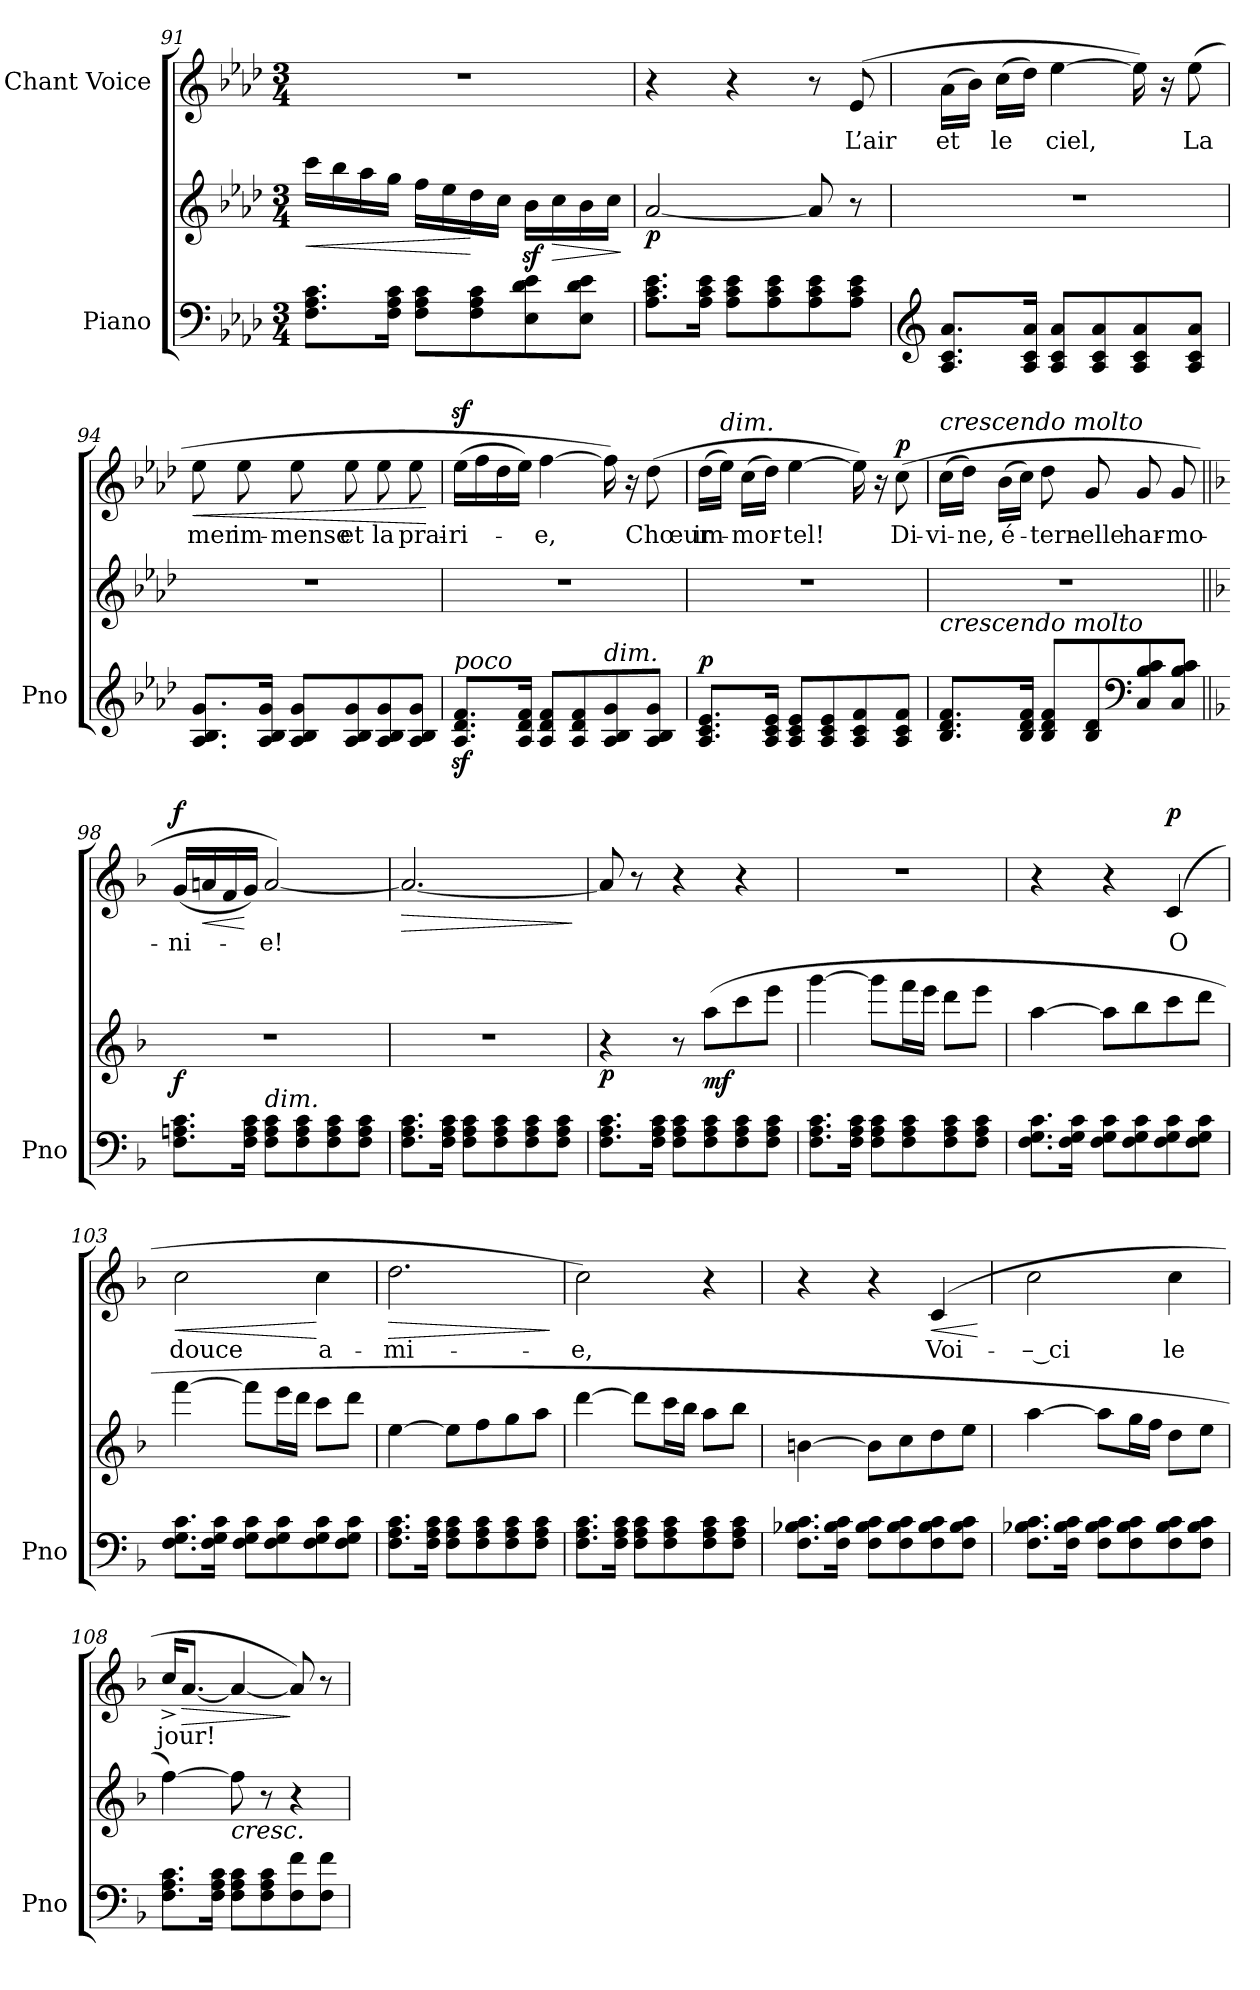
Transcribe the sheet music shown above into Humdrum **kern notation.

**kern	**kern	**dynam	**kern	**text	**dynam
*part2	*part2	*part2	*part1	*part1	*part1
*staff3	*staff2	*staff2/3	*staff1	*staff1	*staff1
*I"Piano	*	*	*I"Chant Voice	*	*
*I'Pno	*	*	*	*	*
*clefF4	*clefG2	*	*clefG2	*	*
*k[b-e-a-d-]	*k[b-e-a-d-]	*	*k[b-e-a-d-]	*	*
*M3/4	*M3/4	*	*M3/4	*	*
=91	=91	=91	=91	=91	=91
!	!	!LO:HP:b	!	!	!
8.F\ 8.A-\ 8.c\L	16ccc\LL	<	2.r	.	.
.	16bb-\	.	.	.	.
.	16aa-\	.	.	.	.
16F\ 16A-\ 16c\Jk	16gg\JJ	.	.	.	.
8F\ 8A-\ 8c\L	16ff\LL	.	.	.	.
.	16ee-\	.	.	.	.
8F\ 8A-\ 8c\	16dd-\	[	.	.	.
.	16cc\JJ	.	.	.	.
8E-\ 8d-\ 8e-\	16b-z<\LL	.	.	.	.
!	!	!LO:HP:b	!	!	!
.	16cc\	>	.	.	.
8E-\ 8d-\ 8e-\J	16b-\	.	.	.	.
.	16cc\JJ	.	.	.	.
.	.	]	.	.	.
=92	=92	=92	=92	=92	=92
!	!	!LO:DY:b	!	!	!
8.A-\ 8.c\ 8.e-\L	[2a-/	p	4r	.	.
16A-\ 16c\ 16e-\Jk	.	.	.	.	.
8A-\ 8c\ 8e-\L	.	.	4r	.	.
8A-\ 8c\ 8e-\	.	.	.	.	.
!	!	!	!	!	!LO:DY:a
!	!	!	!	!	!LO:DY:n=1:a
8A-\ 8c\ 8e-\	8a-/]	.	8r	.	other-dynamics p
8A-\ 8c\ 8e-\J	8r	.	(>8e-/	L’air	.
=93	=93	=93	=93	=93	=93
*clefG2	*	*	*	*	*
8.A-/ 8.c/ 8.a-/L	2.r	.	(16a-\LL	et	.
.	.	.	16b-\JJ)	.	.
.	.	.	(16cc\LL	le	.
16A-/ 16c/ 16a-/Jk	.	.	16dd-\JJ)	.	.
8A-/ 8c/ 8a-/L	.	.	[4ee-\	ciel,	.
8A-/ 8c/ 8a-/	.	.	.	.	.
8A-/ 8c/ 8a-/	.	.	16ee-\])	.	.
.	.	.	16r	.	.
8A-/ 8c/ 8a-/J	.	.	(8ee-\	La	.
=94	=94	=94	=94	=94	=94
!	!	!	!	!	!LO:HP:b
8.A-/ 8.B-/ 8.g/L	2.r	.	8ee-\	mer	<
.	.	.	8ee-\	im-	.
16A-/ 16B-/ 16g/Jk	.	.	.	.	.
8A-/ 8B-/ 8g/L	.	.	8ee-\	-mense	.
8A-/ 8B-/ 8g/	.	.	8ee-\	et	.
8A-/ 8B-/ 8g/	.	.	8ee-\	la	.
8A-/ 8B-/ 8g/J	.	.	8ee-\	prai-	.
.	.	.	.	.	[
=95	=95	=95	=95	=95	=95
!LO:TX:a:i:t=poco	!	!	!	!	!
8.A-/z> 8.d-/z> 8.f/z>L	2.r	.	(16ee-z>\LL	-ri-	.
.	.	.	16ff\	.	.
.	.	.	16dd-\	.	.
16A-/ 16d-/ 16f/Jk	.	.	16ee-\JJ)	.	.
8A-/ 8d-/ 8f/L	.	.	[4ff\	-e,	.
8A-/ 8d-/ 8f/	.	.	.	.	.
!LO:TX:a:i:t=dim.	!	!	!	!	!
8A-/ 8B-/ 8g/	.	.	16ff\])	.	.
.	.	.	16r	.	.
8A-/ 8B-/ 8g/J	.	.	(8dd-\	Chœur	.
=96	=96	=96	=96	=96	=96
!	!	!LO:DY:a=2	!	!	!
8.A-/ 8.c/ 8.e-/L	2.r	p	(16dd-\LL	im-	.
!	!	!	!LO:TX:a:i:t=dim.	!	!
.	.	.	16ee-\JJ)	.	.
.	.	.	(16cc\LL	-mor-	.
16A-/ 16c/ 16e-/Jk	.	.	16dd-\JJ)	.	.
8A-/ 8c/ 8e-/L	.	.	[4ee-\	-tel!	.
8A-/ 8c/ 8e-/	.	.	.	.	.
8A-/ 8c/ 8f/	.	.	16ee-\])	.	.
.	.	.	16r	.	.
!	!	!	!	!	!LO:DY:a
8A-/ 8c/ 8f/J	.	.	(8cc\	Di-	p
=97	=97	=97	=97	=97	=97
!	!	!	!LO:TX:a:i:t=crescendo molto	!	!
!	!LO:TX:b:i:t=crescendo molto	!	!	!	!
8.B-/ 8.d-/ 8.f/L	2.r	.	(16cc\LL	-vi-	.
.	.	.	16dd-\JJ)	-ne,	.
.	.	.	(16b-\LL	é-	.
16B-/ 16d-/ 16f/Jk	.	.	16cc\JJ)	.	.
8B-/ 8d-/ 8f/L	.	.	8dd-\	-tern-	.
8B-/ 8d-/	.	.	8g/	-elle	.
*clefF4	*	*	*	*	*
8C/ 8B-/ 8c/	.	.	8g/	har-	.
8C/ 8B-/ 8c/J	.	.	8g/	-mo-	.
=98||	=98||	=98||	=98||	=98||	=98||
*k[b-]	*k[b-]	*	*k[b-]	*	*
!	!	!LO:DY:b	!	!	!LO:DY:a
8.F\ 8.An\ 8.c\L	2.r	f	(16g/LL	-ni-	f
!	!	!	!	!	!LO:HP:b
.	.	.	16an/	.	<
.	.	.	16f/	.	.
16F\ 16A\ 16c\Jk	.	.	16g/JJ)	.	[
!LO:TX:a:i:t=dim.	!	!	!	!	!
8F\ 8A\ 8c\L	.	.	[2a/)	-e!	.
8F\ 8A\ 8c\	.	.	.	.	.
8F\ 8A\ 8c\	.	.	.	.	.
8F\ 8A\ 8c\J	.	.	.	.	.
=99	=99	=99	=99	=99	=99
!	!	!	!	!	!LO:HP:b
8.F\ 8.A\ 8.c\L	2.r	.	2.a/_	.	>
16F\ 16A\ 16c\Jk	.	.	.	.	.
8F\ 8A\ 8c\L	.	.	.	.	.
8F\ 8A\ 8c\	.	.	.	.	.
8F\ 8A\ 8c\	.	.	.	.	.
8F\ 8A\ 8c\J	.	.	.	.	.
.	.	.	.	.	]
=100	=100	=100	=100	=100	=100
!	!	!LO:DY:b	!	!	!
8.F\ 8.A\ 8.c\L	4r	p	8a/]	.	.
.	.	.	8r	.	.
16F\ 16A\ 16c\Jk	.	.	.	.	.
8F\ 8A\ 8c\L	8r	.	4r	.	.
!	!	!LO:DY:b	!	!	!
8F\ 8A\ 8c\	(8aa\L	mf	.	.	.
8F\ 8A\ 8c\	8ccc\	.	4r	.	.
8F\ 8A\ 8c\J	8eee\J	.	.	.	.
=101	=101	=101	=101	=101	=101
8.F\ 8.A\ 8.c\L	[4ggg\	.	2.r	.	.
16F\ 16A\ 16c\Jk	.	.	.	.	.
8F\ 8A\ 8c\L	8ggg\L]	.	.	.	.
8F\ 8A\ 8c\	16fff\L	.	.	.	.
.	16eee\JJ	.	.	.	.
8F\ 8A\ 8c\	8ddd\L	.	.	.	.
8F\ 8A\ 8c\J	8eee\J	.	.	.	.
=102	=102	=102	=102	=102	=102
8.F\ 8.G\ 8.c\L	[4aa\	.	4r	.	.
16F\ 16G\ 16c\Jk	.	.	.	.	.
8F\ 8G\ 8c\L	8aa\L]	.	4r	.	.
8F\ 8G\ 8c\	8bb-\	.	.	.	.
!	!	!	!	!	!LO:DY:a
8F\ 8G\ 8c\	8ccc\	.	(4c/	O	p
8F\ 8G\ 8c\J	8ddd\J	.	.	.	.
=103	=103	=103	=103	=103	=103
!	!	!	!	!	!LO:HP:b
8.F\ 8.G\ 8.c\L	[4fff\	.	2cc\	douce	<
16F\ 16G\ 16c\Jk	.	.	.	.	.
8F\ 8G\ 8c\L	8fff\L]	.	.	.	.
8F\ 8G\ 8c\	16eee\L	.	.	.	.
.	16ddd\JJ	.	.	.	.
8F\ 8G\ 8c\	8ccc\L	.	4cc\	a-	[
8F\ 8G\ 8c\J	8ddd\J	.	.	.	.
=104	=104	=104	=104	=104	=104
!	!	!	!	!	!LO:HP:b
8.F\ 8.A\ 8.c\L	[4ee\	.	2.dd\	-mi-	>
16F\ 16A\ 16c\Jk	.	.	.	.	.
8F\ 8A\ 8c\L	8ee\L]	.	.	.	.
8F\ 8A\ 8c\	8ff\	.	.	.	.
8F\ 8A\ 8c\	8gg\	.	.	.	.
8F\ 8A\ 8c\J	8aa\J	.	.	.	.
.	.	.	.	.	]
=105	=105	=105	=105	=105	=105
8.F\ 8.A\ 8.c\L	[4ddd\	.	2cc\)	-e,	.
16F\ 16A\ 16c\Jk	.	.	.	.	.
8F\ 8A\ 8c\L	8ddd\L]	.	.	.	.
8F\ 8A\ 8c\	16ccc\L	.	.	.	.
.	16bb-\JJ	.	.	.	.
8F\ 8A\ 8c\	8aa\L	.	4r	.	.
8F\ 8A\ 8c\J	8bb-\J	.	.	.	.
=106	=106	=106	=106	=106	=106
8.F\ 8.B-X\ 8.c\L	[4bn\	.	4r	.	.
16F\ 16B-\ 16c\Jk	.	.	.	.	.
8F\ 8B-\ 8c\L	8b\L]	.	4r	.	.
8F\ 8B-\ 8c\	8cc\	.	.	.	.
!	!	!	!	!	!LO:HP:b
8F\ 8B-\ 8c\	8dd\	.	(>4c/	Voi-	<
8F\ 8B-\ 8c\J	8ee\J	.	.	.	.
.	.	.	.	.	[
=107	=107	=107	=107	=107	=107
8.F\ 8.B-X\ 8.c\L	[4aa\	.	2cc\	-– ci	.
16F\ 16B-\ 16c\Jk	.	.	.	.	.
8F\ 8B-\ 8c\L	8aa\L]	.	.	.	.
8F\ 8B-\ 8c\	16gg\L	.	.	.	.
.	16ff\JJ	.	.	.	.
8F\ 8B-\ 8c\	8dd\L	.	4cc\	le	.
8F\ 8B-\ 8c\J	8ee\J	.	.	.	.
=108	=108	=108	=108	=108	=108
8.F\ 8.A\ 8.c\L	[4ff\)	.	16cc^>/KL	jour!	.
!	!	!	!	!	!LO:HP:b
.	.	.	[8.a/J	.	>
16F\ 16A\ 16c\Jk	.	.	.	.	.
!	!LO:TX:b:i:t=cresc.	!	!	!	!
8F\ 8A\ 8c\L	8ff\]	.	4a/_	.	.
8F\ 8A\ 8c\	8r	.	.	.	.
8F\ 8f\	4r	.	8a/])	.	]
8F\ 8f\J	.	.	8r	.	.
=	=	=	=	=	=
*-	*-	*-	*-	*-	*-
